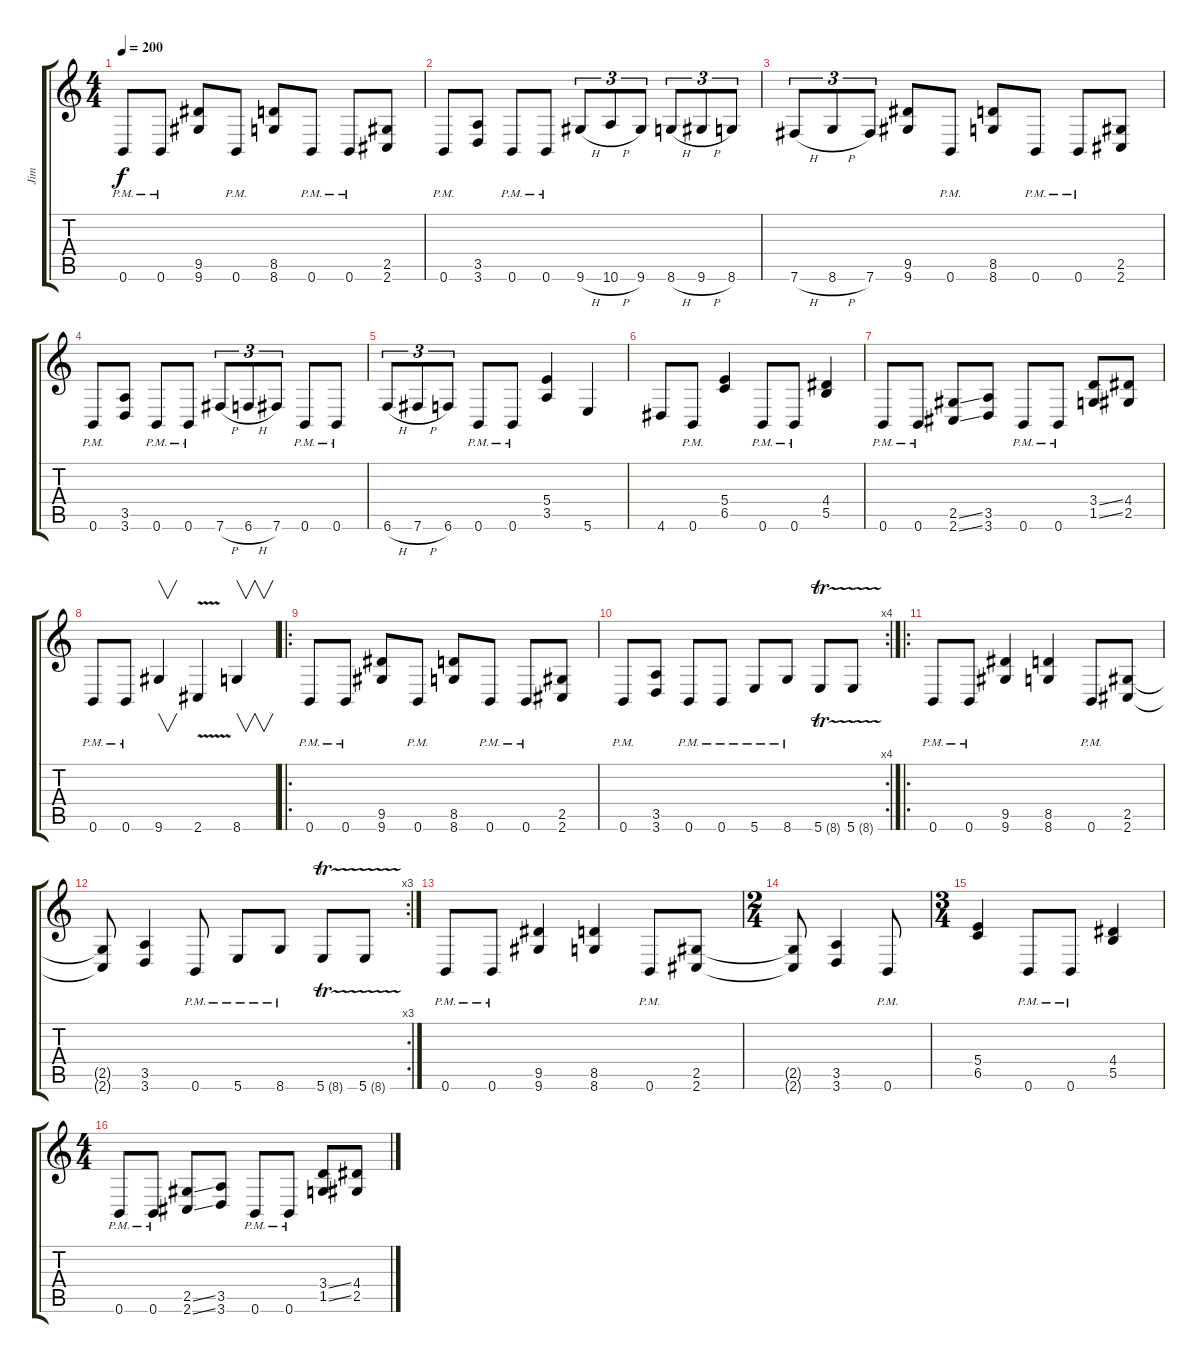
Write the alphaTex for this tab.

\track ("Jim" "Jim") {instrument distortionguitar}
\staff {score tabs}
\tuning (Db4 Ab3 E3 B2 Gb2 B1) {hide}
\ts (4 4)
\tempo 200
\clef g2
\ks c
0.6{pm}.8{dy f} 0.6{pm}.8 (9.5 9.6).8 0.6{pm}.8 (8.5 8.6).8 0.6{pm}.8 0.6{pm}.8 (2.5 2.6).8 |
0.6{pm}.8 (3.5 3.6).8 0.6{pm}.8 0.6{pm}.8 9.6{h}.8{tu (3 2)} 10.6{h}.8{tu (3 2)} 9.6.8{tu (3 2)} 8.6{h}.8{tu (3 2)} 9.6{h}.8{tu (3 2)} 8.6.8{tu (3 2)} |
7.6{h}.8{tu (3 2)} 8.6{h}.8{tu (3 2)} 7.6.8{tu (3 2)} (9.5 9.6).8 0.6{pm}.8 (8.5 8.6).8 0.6{pm}.8 0.6{pm}.8 (2.5 2.6).8 |
0.6{pm}.8 (3.5 3.6).8 0.6{pm}.8 0.6{pm}.8 7.6{h}.8{tu (3 2)} 6.6{h}.8{tu (3 2)} 7.6.8{tu (3 2)} 0.6{pm}.8 0.6{pm}.8 |
6.6{h}.8{tu (3 2)} 7.6{h}.8{tu (3 2)} 6.6.8{tu (3 2)} 0.6{pm}.8 0.6{pm}.8 (5.4 3.5).4 5.6.4 |
4.6.8 0.6{pm}.8 (5.4 6.5).4 0.6{pm}.8 0.6{pm}.8 (4.4 5.5).4 |
0.6{pm}.8 0.6{pm}.8 (2.5{ss} 2.6{ss}).8 (3.5 3.6).8 0.6{pm}.8 0.6{pm}.8 (3.4{ss} 1.5{ss}).8 (4.4 2.5).8 |
0.6{pm}.8 0.6{pm}.8 9.6.4{v} 2.6{v}.4 8.6.4{v} |
\ro
0.6{pm}.8 0.6{pm}.8 (9.5 9.6).8 0.6{pm}.8 (8.5 8.6).8 0.6{pm}.8 0.6{pm}.8 (2.5 2.6).8 |
\rc 4
0.6{pm}.8 (3.5 3.6).8 0.6{pm}.8 0.6{pm}.8 5.6{pm}.8 8.6{pm}.8 5.6{tr (8 32)}.8 5.6{tr (8 32)}.8 |
\ro
0.6{pm}.8 0.6{pm}.8 (9.5 9.6).4 (8.5 8.6).4 0.6{pm}.8 (2.5 2.6).8 |
\rc 3
(2.5{t} 2.6{t}).8 (3.5 3.6).4 0.6{pm}.8 5.6{pm}.8 8.6{pm}.8 5.6{tr (8 32)}.8 5.6{tr (8 32)}.8 |
0.6{pm}.8 0.6{pm}.8 (9.5 9.6).4 (8.5 8.6).4 0.6{pm}.8 (2.5 2.6).8 |
\ts (2 4)
(2.5{t} 2.6{t}).8 (3.5 3.6).4 0.6{pm}.8 |
\ts (3 4)
(5.4 6.5).4 0.6{pm}.8 0.6{pm}.8 (4.4 5.5).4 |
\ts (4 4)
0.6{pm}.8 0.6{pm}.8 (2.5{ss} 2.6{ss}).8 (3.5 3.6).8 0.6{pm}.8 0.6{pm}.8 (3.4{ss} 1.5{ss}).8 (4.4 2.5).8
